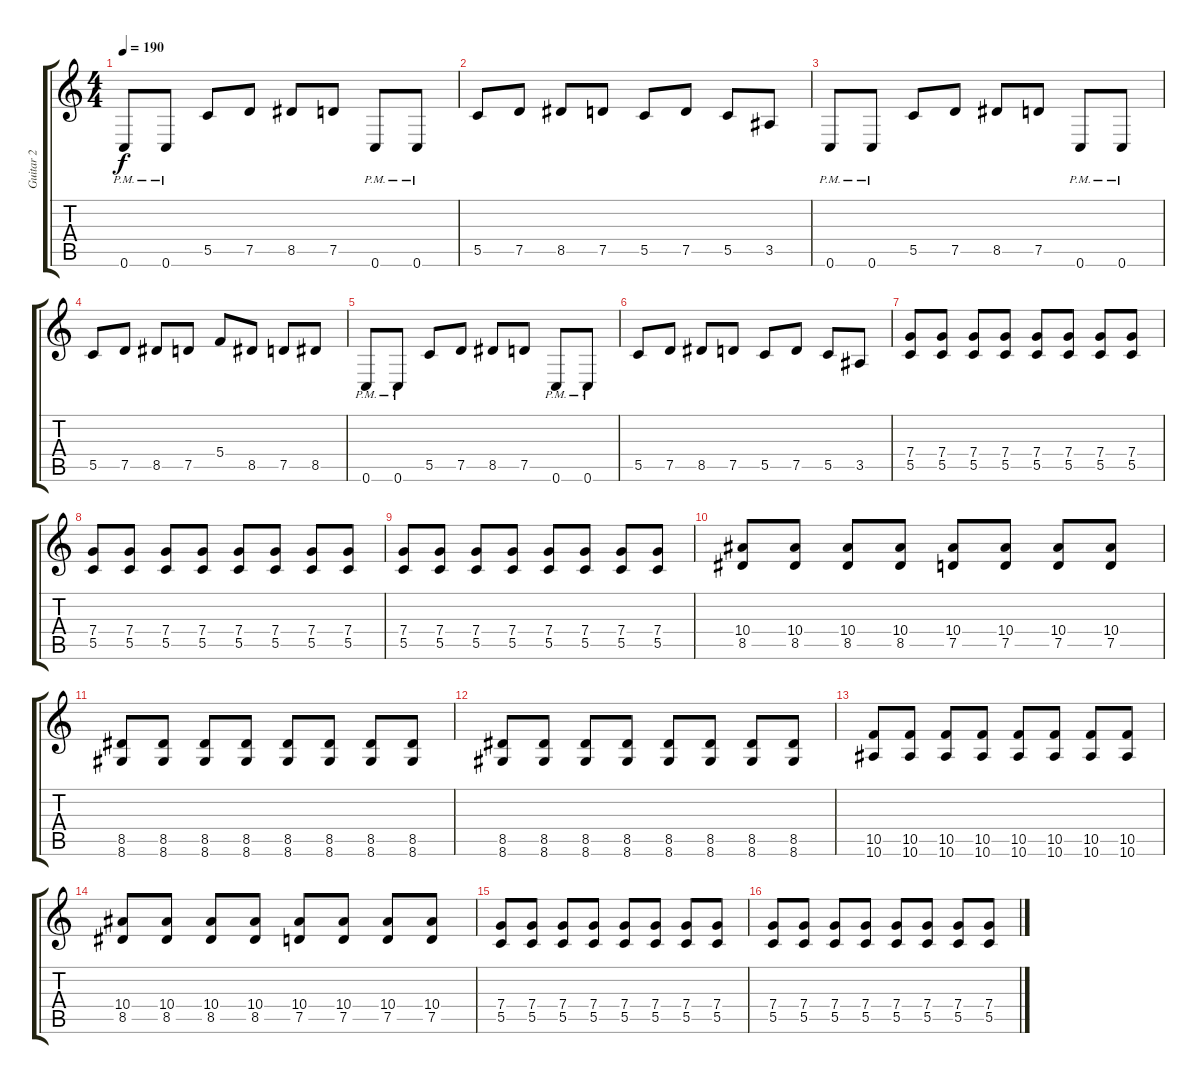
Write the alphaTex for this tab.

\track ("Guitar 2" "Guitar 2") {instrument overdrivenguitar}
\staff {score tabs}
\tuning (D4 A3 F3 C3 G2 C2) {hide}
\ts (4 4)
\tempo 190
\clef g2
\ks c
0.6{pm}.8{dy f} 0.6{pm}.8 5.5.8 7.5.8 8.5.8 7.5.8 0.6{pm}.8 0.6{pm}.8 |
5.5.8 7.5.8 8.5.8 7.5.8 5.5.8 7.5.8 5.5.8 3.5.8 |
0.6{pm}.8 0.6{pm}.8 5.5.8 7.5.8 8.5.8 7.5.8 0.6{pm}.8 0.6{pm}.8 |
5.5.8 7.5.8 8.5.8 7.5.8 5.4.8 8.5.8 7.5.8 8.5.8 |
0.6{pm}.8 0.6{pm}.8 5.5.8 7.5.8 8.5.8 7.5.8 0.6{pm}.8 0.6{pm}.8 |
5.5.8 7.5.8 8.5.8 7.5.8 5.5.8 7.5.8 5.5.8 3.5.8 |
(7.4 5.5).8 (7.4 5.5).8 (7.4 5.5).8 (7.4 5.5).8 (7.4 5.5).8 (7.4 5.5).8 (7.4 5.5).8 (7.4 5.5).8 |
(7.4 5.5).8 (7.4 5.5).8 (7.4 5.5).8 (7.4 5.5).8 (7.4 5.5).8 (7.4 5.5).8 (7.4 5.5).8 (7.4 5.5).8 |
(7.4 5.5).8 (7.4 5.5).8 (7.4 5.5).8 (7.4 5.5).8 (7.4 5.5).8 (7.4 5.5).8 (7.4 5.5).8 (7.4 5.5).8 |
(10.4 8.5).8 (10.4 8.5).8 (10.4 8.5).8 (10.4 8.5).8 (10.4 7.5).8 (10.4 7.5).8 (10.4 7.5).8 (10.4 7.5).8 |
(8.5 8.6).8 (8.5 8.6).8 (8.5 8.6).8 (8.5 8.6).8 (8.5 8.6).8 (8.5 8.6).8 (8.5 8.6).8 (8.5 8.6).8 |
(8.5 8.6).8 (8.5 8.6).8 (8.5 8.6).8 (8.5 8.6).8 (8.5 8.6).8 (8.5 8.6).8 (8.5 8.6).8 (8.5 8.6).8 |
(10.5 10.6).8 (10.5 10.6).8 (10.5 10.6).8 (10.5 10.6).8 (10.5 10.6).8 (10.5 10.6).8 (10.5 10.6).8 (10.5 10.6).8 |
(10.4 8.5).8 (10.4 8.5).8 (10.4 8.5).8 (10.4 8.5).8 (10.4 7.5).8 (10.4 7.5).8 (10.4 7.5).8 (10.4 7.5).8 |
(7.4 5.5).8 (7.4 5.5).8 (7.4 5.5).8 (7.4 5.5).8 (7.4 5.5).8 (7.4 5.5).8 (7.4 5.5).8 (7.4 5.5).8 |
(7.4 5.5).8 (7.4 5.5).8 (7.4 5.5).8 (7.4 5.5).8 (7.4 5.5).8 (7.4 5.5).8 (7.4 5.5).8 (7.4 5.5).8
